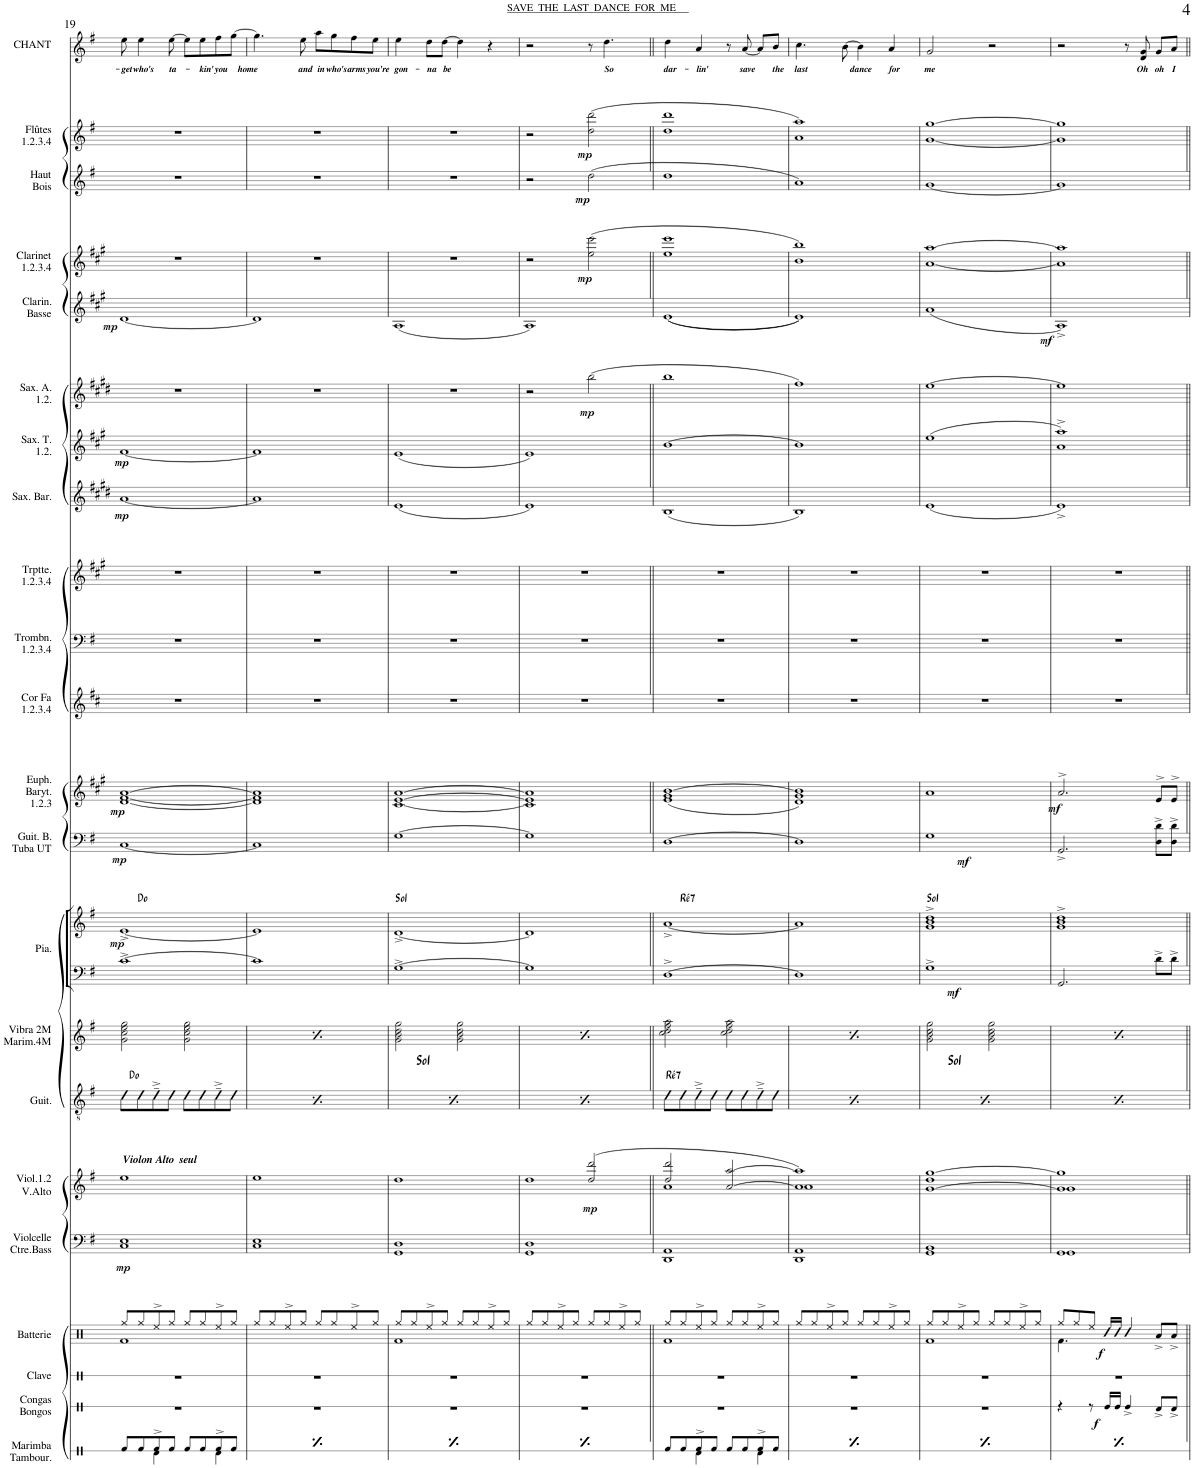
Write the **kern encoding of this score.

**kern	**kern	**dynam	**kern	**kern	**dynam	**kern	**dynam	**kern	**dynam	**kern	**harte	**kern	**kern	**kern	**dynam	**harte	**kern	**dynam	**kern	**dynam	**kern	**kern	**kern	**kern	**dynam	**kern	**dynam	**kern	**dynam	**kern	**dynam	**kern	**dynam	**kern	**dynam	**kern	**dynam	**kern	**text
*part22	*part21	*part21	*part20	*part19	*part19	*part18	*part18	*part17	*part17	*part16	*part16	*part15	*part14	*part14	*part14	*part14	*part13	*part13	*part12	*part12	*part11	*part10	*part9	*part8	*part8	*part7	*part7	*part6	*part6	*part5	*part5	*part4	*part4	*part3	*part3	*part2	*part2	*part1	*part1
*staff23	*staff22	*staff22	*staff21	*staff20	*staff20	*staff19	*staff19	*staff18	*staff18	*staff17	*	*staff16	*staff15	*staff14	*staff14/15	*	*staff13	*staff13	*staff12	*staff12	*staff11	*staff10	*staff9	*staff8	*staff8	*staff7	*staff7	*staff6	*staff6	*staff5	*staff5	*staff4	*staff4	*staff3	*staff3	*staff2	*staff2	*staff1	*staff1
*I"Maracas Tambourin	*I"Congas Bongos	*	*I"Claves	*I"Batterie	*	*I"Violoncelle ContreBasse	*	*I"Violon 1.2 .Alto	*	*I"Guitare	*	*I"Vibraphone 2 mains Marimba 4 mains	*I"Piano	*	*	*	*I"Guit..Basse Tuba UT	*	*I"Euphonium Baryton Sib 1.2.3	*	*I"Cor en Fa 1.2.3.4	*I"Trombone 1.2.3.4	*I"Trompette  1.2.3.4	*I"Sax  Baryton	*	*I"Sax Ténor 1.2	*	*I"Sax Alto 1.2	*	*I"Clarinette  Basse	*	*I"Clarinette  1.2.3.4	*	*I"Hautbois	*	*I"Flûte 1.2.3.4	*	*I"CHANT	*
*	*I'Congas Bongos	*	*I'Clave	*I'Batterie	*	*I'Violcelle Ctre.Bass	*	*	*	*I'Guit.	*	*I'Vibra 2M Marim.4M	*I'Pia.	*	*	*	*I'Guit. B. Tuba UT	*	*I'Euph. Baryt. 1.2.3	*	*I'Cor Fa 1.2.3.4	*I'Trombn. 1.2.3.4	*I'Trptte. 1.2.3.4	*I'Sax. Bar.	*	*I'Sax. T. 1.2.	*	*I'Sax. A. 1.2.	*	*I'Clarin. Basse	*	*I'Clarinet 1.2.3.4	*	*I'Haut Bois	*	*	*	*I'CHANT	*
!!LO:PB:g=z
*clefX	*clefX	*	*clefX	*clefX	*	*clefF4	*	*clefG2	*	*clefGv2	*	*clefG2	*clefF4	*clefG2	*	*	*clefF4	*	*clefG2	*	*clefG2	*clefF4	*clefG2	*clefG2	*	*clefG2	*	*clefG2	*	*clefG2	*	*clefG2	*	*clefG2	*	*clefG2	*	*clefG2	*
*	*	*	*	*	*	*	*	*	*	*	*	*	*	*	*	*	*Trd7c12	*	*Trd1c2	*	*Trd4c7	*	*Trd1c2	*Trd12c21	*	*Trd8c14	*	*Trd5c9	*	*Trd8c14	*	*Trd1c2	*	*	*	*	*	*	*
*k[]	*k[]	*	*k[]	*k[]	*	*k[f#]	*	*k[f#]	*	*k[f#]	*	*k[f#]	*k[f#]	*k[f#]	*	*	*k[f#]	*	*k[f#c#g#]	*	*k[f#c#]	*k[f#]	*k[f#c#g#]	*k[f#c#g#d#]	*	*k[f#c#g#]	*	*k[f#c#g#d#]	*	*k[f#c#g#]	*	*k[f#c#g#]	*	*k[f#]	*	*k[f#]	*	*k[f#]	*
*M4/4	*M4/4	*	*M4/4	*M4/4	*	*M4/4	*	*M4/4	*	*M4/4	*	*M4/4	*M4/4	*M4/4	*	*	*M4/4	*	*M4/4	*	*M4/4	*M4/4	*M4/4	*M4/4	*	*M4/4	*	*M4/4	*	*M4/4	*	*M4/4	*	*M4/4	*	*M4/4	*	*M4/4	*
*met(c)	*met(c)	*	*met(c)	*met(c)	*	*met(c)	*	*met(c)	*	*met(c)	*	*met(c)	*met(c)	*met(c)	*	*	*met(c)	*	*met(c)	*	*met(c)	*met(c)	*met(c)	*met(c)	*	*met(c)	*	*met(c)	*	*met(c)	*	*met(c)	*	*met(c)	*	*met(c)	*	*met(c)	*
=19	=19	=19	=19	=19	=19	=19	=19	=19	=19	=19	=19	=19	=19	=19	=19	=19	=19	=19	=19	=19	=19	=19	=19	=19	=19	=19	=19	=19	=19	=19	=19	=19	=19	=19	=19	=19	=19	=19	=19
*^	*	*	*	*^	*	*^	*	*^	*	*	*	*	*	*	*	*	*	*	*	*	*	*	*	*	*	*	*	*	*	*	*	*	*	*	*	*	*	*	*
!	!	!	!	!	!	!	!	!	!	!	!LO:TX:a:Bi:t=Violon Alto  seul	!	!	!	!	!	!	!	!	!	!	!	!	!	!	!	!	!	!	!	!	!	!	!	!	!	!	!	!	!	!	!	!
!	!	!	!	!	!	!	!	!	!	!LO:DY:b	!	!	!	!	!	!	!	!	!LO:DY:b	!	!	!LO:DY:b	!	!LO:DY:b	!	!	!	!	!LO:DY:b	!	!LO:DY:b	!	!	!	!LO:DY:b	!	!	!	!	!	!	!	!LO:LY:b
*	*	*	*	*	*	*	*	*	*	*	*	*	*	*	*	*	*	*^	*	*	*	*	*	*	*	*	*	*	*	*	*	*	*	*	*	*	*	*	*	*	*	*	*
8Rf/L	4ryy	1r	.	1r	1Rf	8Rgg/L	.	1C	1E	mp	1ryy	1ee	.	8G\L	.	2g\ 2cc\ 2ee\ 2gg\	[1c^	[1e^	8ryy	mp	.	[1C	mp	[1d [1f# [1a	mp	1r	1r	1r	[1a	mp	[1f#	mp	1r	.	[1d	mp	1r	.	1r	.	1r	.	8ee\	-get
!	!	!	!	!	!	!	!	!	!	!	!	!	!	!	!	!	!	!	!	!	!	!	!	!	!	!	!	!	!	!	!	!	!	!	!	!	!	!	!	!	!	!	!	!LO:LY:b
8Rf/	.	.	.	.	.	8Rgg/	.	.	.	.	.	.	.	8G\	C:maj	.	.	.	2..ryy	.	C:maj	.	.	.	.	.	.	.	.	.	.	.	.	.	.	.	.	.	.	.	.	.	4ee\	who's
8Rf^>/	4Rd\	.	.	.	.	8Ree^/	.	.	.	.	.	.	.	8G~^\	.	.	.	.	.	.	.	.	.	.	.	.	.	.	.	.	.	.	.	.	.	.	.	.	.	.	.	.	.	.
!	!	!	!	!	!	!	!	!	!	!	!	!	!	!	!	!	!	!	!	!	!	!	!	!	!	!	!	!	!	!	!	!	!	!	!	!	!	!	!	!	!	!	!	!LO:LY:b
8Rf/J	.	.	.	.	.	8Rgg/J	.	.	.	.	.	.	.	8G\J	.	.	.	.	.	.	.	.	.	.	.	.	.	.	.	.	.	.	.	.	.	.	.	.	.	.	.	.	[8ee\	ta-
8Rf/L	4ryy	.	.	.	.	8Rgg/L	.	.	.	.	.	.	.	8G\L	.	2g\ 2cc\ 2ee\ 2gg\	.	.	.	.	.	.	.	.	.	.	.	.	.	.	.	.	.	.	.	.	.	.	.	.	.	.	8ee\L]	.
!	!	!	!	!	!	!	!	!	!	!	!	!	!	!	!	!	!	!	!	!	!	!	!	!	!	!	!	!	!	!	!	!	!	!	!	!	!	!	!	!	!	!	!	!LO:LY:b
8Rf/	.	.	.	.	.	8Rgg/	.	.	.	.	.	.	.	8G\	.	.	.	.	.	.	.	.	.	.	.	.	.	.	.	.	.	.	.	.	.	.	.	.	.	.	.	.	8ee\	-kin'
!	!	!	!	!	!	!	!	!	!	!	!	!	!	!	!	!	!	!	!	!	!	!	!	!	!	!	!	!	!	!	!	!	!	!	!	!	!	!	!	!	!	!	!	!LO:LY:b
8Rf^>/	4Rd\	.	.	.	.	8Ree^/	.	.	.	.	.	.	.	8G~^\	.	.	.	.	.	.	.	.	.	.	.	.	.	.	.	.	.	.	.	.	.	.	.	.	.	.	.	.	8ff#\	you
!	!	!	!	!	!	!	!	!	!	!	!	!	!	!	!	!	!	!	!	!	!	!	!	!	!	!	!	!	!	!	!	!	!	!	!	!	!	!	!	!	!	!	!	!LO:LY:b
8Rf/J	.	.	.	.	.	8Rgg/J	.	.	.	.	.	.	.	8G\J	.	.	.	.	.	.	.	.	.	.	.	.	.	.	.	.	.	.	.	.	.	.	.	.	.	.	.	.	[8gg\J	home
*	*	*	*	*	*	*	*	*	*	*	*	*	*	*	*	*	*	*v	*v	*	*	*	*	*	*	*	*	*	*	*	*	*	*	*	*	*	*	*	*	*	*	*	*	*
=20	=20	=20	=20	=20	=20	=20	=20	=20	=20	=20	=20	=20	=20	=20	=20	=20	=20	=20	=20	=20	=20	=20	=20	=20	=20	=20	=20	=20	=20	=20	=20	=20	=20	=20	=20	=20	=20	=20	=20	=20	=20	=20	=20
8Rf/L	4ryy	1r	.	1r	1ryy	8Rgg/L	.	1C	1E	.	1ryy	1ee	.	8G\L	.	2g\ 2cc\ 2ee\ 2gg\	1c]	1e]	.	.	1C]	.	1d] 1f#] 1a]	.	1r	1r	1r	1a]	.	1f#]	.	1r	.	1d]	.	1r	.	1r	.	1r	.	4.gg\]	.
8Rf/	.	.	.	.	.	8Rgg/	.	.	.	.	.	.	.	8G\	C:maj	.	.	.	.	.	.	.	.	.	.	.	.	.	.	.	.	.	.	.	.	.	.	.	.	.	.	.	.
8Rf^>/	4Rd\	.	.	.	.	8Ree^/	.	.	.	.	.	.	.	8G~^\	.	.	.	.	.	.	.	.	.	.	.	.	.	.	.	.	.	.	.	.	.	.	.	.	.	.	.	.	.
!	!	!	!	!	!	!	!	!	!	!	!	!	!	!	!	!	!	!	!	!	!	!	!	!	!	!	!	!	!	!	!	!	!	!	!	!	!	!	!	!	!	!	!LO:LY:b
8Rf/J	.	.	.	.	.	8Rgg/J	.	.	.	.	.	.	.	8G\J	.	.	.	.	.	.	.	.	.	.	.	.	.	.	.	.	.	.	.	.	.	.	.	.	.	.	.	8ee\	and
!	!	!	!	!	!	!	!	!	!	!	!	!	!	!	!	!	!	!	!	!	!	!	!	!	!	!	!	!	!	!	!	!	!	!	!	!	!	!	!	!	!	!	!LO:LY:b
8Rf/L	4ryy	.	.	.	.	8Rgg/L	.	.	.	.	.	.	.	8G\L	.	2g\ 2cc\ 2ee\ 2gg\	.	.	.	.	.	.	.	.	.	.	.	.	.	.	.	.	.	.	.	.	.	.	.	.	.	8aa\L	in
!	!	!	!	!	!	!	!	!	!	!	!	!	!	!	!	!	!	!	!	!	!	!	!	!	!	!	!	!	!	!	!	!	!	!	!	!	!	!	!	!	!	!	!LO:LY:b
8Rf/	.	.	.	.	.	8Rgg/	.	.	.	.	.	.	.	8G\	.	.	.	.	.	.	.	.	.	.	.	.	.	.	.	.	.	.	.	.	.	.	.	.	.	.	.	8gg\	who's
!	!	!	!	!	!	!	!	!	!	!	!	!	!	!	!	!	!	!	!	!	!	!	!	!	!	!	!	!	!	!	!	!	!	!	!	!	!	!	!	!	!	!	!LO:LY:b
8Rf^>/	4Rd\	.	.	.	.	8Ree^/	.	.	.	.	.	.	.	8G~^\	.	.	.	.	.	.	.	.	.	.	.	.	.	.	.	.	.	.	.	.	.	.	.	.	.	.	.	8ff#\	arms
!	!	!	!	!	!	!	!	!	!	!	!	!	!	!	!	!	!	!	!	!	!	!	!	!	!	!	!	!	!	!	!	!	!	!	!	!	!	!	!	!	!	!	!LO:LY:b
8Rf/J	.	.	.	.	.	8Rgg/J	.	.	.	.	.	.	.	8G\J	.	.	.	.	.	.	.	.	.	.	.	.	.	.	.	.	.	.	.	.	.	.	.	.	.	.	.	8ee\J	you're
=21	=21	=21	=21	=21	=21	=21	=21	=21	=21	=21	=21	=21	=21	=21	=21	=21	=21	=21	=21	=21	=21	=21	=21	=21	=21	=21	=21	=21	=21	=21	=21	=21	=21	=21	=21	=21	=21	=21	=21	=21	=21	=21	=21
!	!	!	!	!	!	!	!	!	!	!	!	!	!	!	!	!	!	!	!	!	!	!	!	!	!	!	!	!	!	!	!	!	!	!	!	!	!	!	!	!	!	!	!LO:LY:b
8Rf/L	4ryy	1r	.	1r	1Rf	8Rgg/L	.	1GG	1D	.	1ryy	1dd	.	8G\L	.	2g\ 2b\ 2dd\ 2gg\	[1G^	[1d^	.	G:maj	[1G	.	[1c# [1e [1a	.	1r	1r	1r	(1e	.	(1e	.	1r	.	(1A	.	1r	.	1r	.	1r	.	4ee\	gon-
8Rf/	.	.	.	.	.	8Rgg/	.	.	.	.	.	.	.	8G\	C:maj	.	.	.	.	.	.	.	.	.	.	.	.	.	.	.	.	.	.	.	.	.	.	.	.	.	.	.	.
!	!	!	!	!	!	!	!	!	!	!	!	!	!	!	!	!	!	!	!	!	!	!	!	!	!	!	!	!	!	!	!	!	!	!	!	!	!	!	!	!	!	!	!LO:LY:b
8Rf^>/	4Rd\	.	.	.	.	8Ree^/	.	.	.	.	.	.	.	8G~^\	.	.	.	.	.	.	.	.	.	.	.	.	.	.	.	.	.	.	.	.	.	.	.	.	.	.	.	8dd\L	-na
!	!	!	!	!	!	!	!	!	!	!	!	!	!	!	!	!	!	!	!	!	!	!	!	!	!	!	!	!	!	!	!	!	!	!	!	!	!	!	!	!	!	!	!LO:LY:b
8Rf/J	.	.	.	.	.	8Rgg/J	.	.	.	.	.	.	.	8G\J	.	.	.	.	.	.	.	.	.	.	.	.	.	.	.	.	.	.	.	.	.	.	.	.	.	.	.	[8dd\J	be
8Rf/L	4ryy	.	.	.	.	8Rgg/L	.	.	.	.	.	.	.	8G\L	.	2g\ 2b\ 2dd\ 2gg\	.	.	.	.	.	.	.	.	.	.	.	.	.	.	.	.	.	.	.	.	.	.	.	.	.	4dd\]	.
8Rf/	.	.	.	.	.	8Rgg/	.	.	.	.	.	.	.	8G\	.	.	.	.	.	.	.	.	.	.	.	.	.	.	.	.	.	.	.	.	.	.	.	.	.	.	.	.	.
8Rf^>/	4Rd\	.	.	.	.	8Ree^/	.	.	.	.	.	.	.	8G~^\	.	.	.	.	.	.	.	.	.	.	.	.	.	.	.	.	.	.	.	.	.	.	.	.	.	.	.	4r	.
8Rf/J	.	.	.	.	.	8Rgg/J	.	.	.	.	.	.	.	8G\J	.	.	.	.	.	.	.	.	.	.	.	.	.	.	.	.	.	.	.	.	.	.	.	.	.	.	.	.	.
=22	=22	=22	=22	=22	=22	=22	=22	=22	=22	=22	=22	=22	=22	=22	=22	=22	=22	=22	=22	=22	=22	=22	=22	=22	=22	=22	=22	=22	=22	=22	=22	=22	=22	=22	=22	=22	=22	=22	=22	=22	=22	=22	=22
8Rf/L	4ryy	1r	.	1r	1ryy	8Rgg/L	.	1GG	1D	.	2ryy	1dd	.	8G\L	.	2g\ 2b\ 2dd\ 2gg\	1G]	1d]	.	.	1G]	.	1c#] 1e] 1a]	.	1r	1r	1r	1e)	.	1e)	.	2r	.	1A)	.	2r	.	2r	.	2r	.	2r	.
8Rf/	.	.	.	.	.	8Rgg/	.	.	.	.	.	.	.	8G\	C:maj	.	.	.	.	.	.	.	.	.	.	.	.	.	.	.	.	.	.	.	.	.	.	.	.	.	.	.	.
8Rf^>/	4Rd\	.	.	.	.	8Ree^/	.	.	.	.	.	.	.	8G~^\	.	.	.	.	.	.	.	.	.	.	.	.	.	.	.	.	.	.	.	.	.	.	.	.	.	.	.	.	.
8Rf/J	.	.	.	.	.	8Rgg/J	.	.	.	.	.	.	.	8G\J	.	.	.	.	.	.	.	.	.	.	.	.	.	.	.	.	.	.	.	.	.	.	.	.	.	.	.	.	.
!	!	!	!	!	!	!	!	!	!	!	!	!	!LO:DY:b	!	!	!	!	!	!	!	!	!	!	!	!	!	!	!	!	!	!	!	!LO:DY:b	!	!	!	!LO:DY:b	!	!LO:DY:b	!	!LO:DY:b	!	!
8Rf/L	4ryy	.	.	.	.	8Rgg/L	.	.	.	.	(2dd/ 2ddd/	.	mp	8G\L	.	2g\ 2b\ 2dd\ 2gg\	.	.	.	.	.	.	.	.	.	.	.	.	.	.	.	(2bb\	mp	.	.	(2ee\ 2eee\	mp	(2dd\	mp	(2dd\ 2ddd\	mp	8r	.
!	!	!	!	!	!	!	!	!	!	!	!	!	!	!	!	!	!	!	!	!	!	!	!	!	!	!	!	!	!	!	!	!	!	!	!	!	!	!	!	!	!	!	!LO:LY:b
8Rf/	.	.	.	.	.	8Rgg/	.	.	.	.	.	.	.	8G\	.	.	.	.	.	.	.	.	.	.	.	.	.	.	.	.	.	.	.	.	.	.	.	.	.	.	.	4.dd\	So
8Rf^>/	4Rd\	.	.	.	.	8Ree^/	.	.	.	.	.	.	.	8G~^\	.	.	.	.	.	.	.	.	.	.	.	.	.	.	.	.	.	.	.	.	.	.	.	.	.	.	.	.	.
8Rf/J	.	.	.	.	.	8Rgg/J	.	.	.	.	.	.	.	8G\J	.	.	.	.	.	.	.	.	.	.	.	.	.	.	.	.	.	.	.	.	.	.	.	.	.	.	.	.	.
=23||	=23||	=23||	=23||	=23||	=23||	=23||	=23||	=23||	=23||	=23||	=23||	=23||	=23||	=23||	=23||	=23||	=23||	=23||	=23||	=23||	=23||	=23||	=23||	=23||	=23||	=23||	=23||	=23||	=23||	=23||	=23||	=23||	=23||	=23||	=23||	=23||	=23||	=23||	=23||	=23||	=23||	=23||	=23||
!	!	!	!	!	!	!	!	!	!	!	!	!	!	!	!	!	!	!	!	!	!	!	!	!	!	!	!	!	!	!	!	!	!	!	!	!	!	!	!	!	!	!	!LO:LY:b
*	*	*	*	*	*	*	*	*	*	*	*	*	*	*	*	*	*	*^	*	*	*	*	*	*	*	*	*	*	*	*	*	*	*	*	*	*	*	*	*	*	*	*	*
8Rf/L	4ryy	1r	.	1r	1Rf	8Rgg/L	.	1DD	1AA	.	2dd/ 2ddd/	1a	.	8A\L	.	2cc\ 2dd\ 2ff#\ 2aa\	[1D^	[1a^	8ryy	.	.	[1D	.	(1e 1g# [1b	.	1r	1r	1r	(1B	.	[1b	.	1bb	.	((1e	.	1ee 1eee	.	1dd	.	1dd 1ddd	.	4dd\	dar-
!	!	!	!	!	!	!	!	!	!	!	!	!	!	!	!LO:H:kt=7	!	!	!	!	!	!LO:H:kt=7	!	!	!	!	!	!	!	!	!	!	!	!	!	!	!	!	!	!	!	!	!	!	!
8Rf/	.	.	.	.	.	8Rgg/	.	.	.	.	.	.	.	8A\	D:7	.	.	.	2..ryy	.	D:7	.	.	.	.	.	.	.	.	.	.	.	.	.	.	.	.	.	.	.	.	.	.	.
!	!	!	!	!	!	!	!	!	!	!	!	!	!	!	!	!	!	!	!	!	!	!	!	!	!	!	!	!	!	!	!	!	!	!	!	!	!	!	!	!	!	!	!	!LO:LY:b
8Rf^>/	4Rd\	.	.	.	.	8Ree^/	.	.	.	.	.	.	.	8A~^\	.	.	.	.	.	.	.	.	.	.	.	.	.	.	.	.	.	.	.	.	.	.	.	.	.	.	.	.	4a/	-lin'
8Rf/J	.	.	.	.	.	8Rgg/J	.	.	.	.	.	.	.	8A\J	.	.	.	.	.	.	.	.	.	.	.	.	.	.	.	.	.	.	.	.	.	.	.	.	.	.	.	.	.	.
8Rf/L	4ryy	.	.	.	.	8Rgg/L	.	.	.	.	[2a/ [2aa/	.	.	8A\L	.	2cc\ 2dd\ 2ff#\ 2aa\	.	.	.	.	.	.	.	.	.	.	.	.	.	.	.	.	.	.	.	.	.	.	.	.	.	.	8r	.
!	!	!	!	!	!	!	!	!	!	!	!	!	!	!	!	!	!	!	!	!	!	!	!	!	!	!	!	!	!	!	!	!	!	!	!	!	!	!	!	!	!	!	!	!LO:LY:b
8Rf/	.	.	.	.	.	8Rgg/	.	.	.	.	.	.	.	8A\	.	.	.	.	.	.	.	.	.	.	.	.	.	.	.	.	.	.	.	.	.	.	.	.	.	.	.	.	[8a/	save
8Rf^>/	4Rd\	.	.	.	.	8Ree^/	.	.	.	.	.	.	.	8A~^\	.	.	.	.	.	.	.	.	.	.	.	.	.	.	.	.	.	.	.	.	.	.	.	.	.	.	.	.	8a/L]	.
!	!	!	!	!	!	!	!	!	!	!	!	!	!	!	!	!	!	!	!	!	!	!	!	!	!	!	!	!	!	!	!	!	!	!	!	!	!	!	!	!	!	!	!	!LO:LY:b
8Rf/J	.	.	.	.	.	8Rgg/J	.	.	.	.	.	.	.	8A\J	.	.	.	.	.	.	.	.	.	.	.	.	.	.	.	.	.	.	.	.	.	.	.	.	.	.	.	.	8b/J	the
=24	=24	=24	=24	=24	=24	=24	=24	=24	=24	=24	=24	=24	=24	=24	=24	=24	=24	=24	=24	=24	=24	=24	=24	=24	=24	=24	=24	=24	=24	=24	=24	=24	=24	=24	=24	=24	=24	=24	=24	=24	=24	=24	=24	=24
!	!	!	!	!	!	!	!	!	!	!	!	!	!	!	!	!	!	!	!	!	!	!	!	!	!	!	!	!	!	!	!	!	!	!	!	!	!	!	!	!	!	!	!	!LO:LY:b
*	*	*	*	*	*	*	*	*	*	*	*	*	*	*	*	*	*	*v	*v	*	*	*	*	*	*	*	*	*	*	*	*	*	*	*	*	*	*	*	*	*	*	*	*	*
8Rf/L	4ryy	1r	.	1r	1ryy	8Rgg/L	.	1DD	1AA	.	1a] 1aa])	1a	.	8A\L	.	2cc\ 2dd\ 2ff#\ 2aa\	1D]	1a]	.	.	1D]	.	1d 1g# 1b])	.	1r	1r	1r	1B)	.	1b]	.	1ff#)	.	1e))	.	1b 1bb)	.	1a)	.	1a 1aa)	.	4.cc\	last
!	!	!	!	!	!	!	!	!	!	!	!	!	!	!	!LO:H:kt=7	!	!	!	!	!	!	!	!	!	!	!	!	!	!	!	!	!	!	!	!	!	!	!	!	!	!	!	!
8Rf/	.	.	.	.	.	8Rgg/	.	.	.	.	.	.	.	8A\	D:7	.	.	.	.	.	.	.	.	.	.	.	.	.	.	.	.	.	.	.	.	.	.	.	.	.	.	.	.
8Rf^>/	4Rd\	.	.	.	.	8Ree^/	.	.	.	.	.	.	.	8A~^\	.	.	.	.	.	.	.	.	.	.	.	.	.	.	.	.	.	.	.	.	.	.	.	.	.	.	.	.	.
!	!	!	!	!	!	!	!	!	!	!	!	!	!	!	!	!	!	!	!	!	!	!	!	!	!	!	!	!	!	!	!	!	!	!	!	!	!	!	!	!	!	!	!LO:LY:b
8Rf/J	.	.	.	.	.	8Rgg/J	.	.	.	.	.	.	.	8A\J	.	.	.	.	.	.	.	.	.	.	.	.	.	.	.	.	.	.	.	.	.	.	.	.	.	.	.	[8b\	dance
8Rf/L	4ryy	.	.	.	.	8Rgg/L	.	.	.	.	.	.	.	8A\L	.	2cc\ 2dd\ 2ff#\ 2aa\	.	.	.	.	.	.	.	.	.	.	.	.	.	.	.	.	.	.	.	.	.	.	.	.	.	4b\]	.
8Rf/	.	.	.	.	.	8Rgg/	.	.	.	.	.	.	.	8A\	.	.	.	.	.	.	.	.	.	.	.	.	.	.	.	.	.	.	.	.	.	.	.	.	.	.	.	.	.
!	!	!	!	!	!	!	!	!	!	!	!	!	!	!	!	!	!	!	!	!	!	!	!	!	!	!	!	!	!	!	!	!	!	!	!	!	!	!	!	!	!	!	!LO:LY:b
8Rf^>/	4Rd\	.	.	.	.	8Ree^/	.	.	.	.	.	.	.	8A~^\	.	.	.	.	.	.	.	.	.	.	.	.	.	.	.	.	.	.	.	.	.	.	.	.	.	.	.	4a/	for
8Rf/J	.	.	.	.	.	8Rgg/J	.	.	.	.	.	.	.	8A\J	.	.	.	.	.	.	.	.	.	.	.	.	.	.	.	.	.	.	.	.	.	.	.	.	.	.	.	.	.
=25	=25	=25	=25	=25	=25	=25	=25	=25	=25	=25	=25	=25	=25	=25	=25	=25	=25	=25	=25	=25	=25	=25	=25	=25	=25	=25	=25	=25	=25	=25	=25	=25	=25	=25	=25	=25	=25	=25	=25	=25	=25	=25	=25
!	!	!	!	!	!	!	!	!	!	!	!	!	!	!	!	!	!	!	!LO:DY:b=2	!	!	!LO:DY:b	!	!	!	!	!	!	!	!	!	!	!	!	!	!	!	!	!	!	!	!	!LO:LY:b
8Rf/L	4ryy	1r	.	1r	1Rf	8Rgg/L	.	1GG	1BB	.	[1g [1gg	1dd	.	8A\L	.	2g\ 2b\ 2dd\ 2gg\	1G^	1g^ 1b^ 1dd^	mf	G:maj	1G	mf	1a	.	1r	1r	1r	(1e	.	(1ee	.	[1ee	.	(1a	.	[1a [1aa	.	[1g	.	[1g [1gg	.	2g/	me
!	!	!	!	!	!	!	!	!	!	!	!	!	!	!	!LO:H:kt=7	!	!	!	!	!	!	!	!	!	!	!	!	!	!	!	!	!	!	!	!	!	!	!	!	!	!	!	!
8Rf/	.	.	.	.	.	8Rgg/	.	.	.	.	.	.	.	8A\	D:7	.	.	.	.	.	.	.	.	.	.	.	.	.	.	.	.	.	.	.	.	.	.	.	.	.	.	.	.
8Rf^>/	4Rd\	.	.	.	.	8Ree^/	.	.	.	.	.	.	.	8A~^\	.	.	.	.	.	.	.	.	.	.	.	.	.	.	.	.	.	.	.	.	.	.	.	.	.	.	.	.	.
8Rf/J	.	.	.	.	.	8Rgg/J	.	.	.	.	.	.	.	8A\J	.	.	.	.	.	.	.	.	.	.	.	.	.	.	.	.	.	.	.	.	.	.	.	.	.	.	.	.	.
8Rf/L	4ryy	.	.	.	.	8Rgg/L	.	.	.	.	.	.	.	8A\L	.	2g\ 2b\ 2dd\ 2gg\	.	.	.	.	.	.	.	.	.	.	.	.	.	.	.	.	.	.	.	.	.	.	.	.	.	2r	.
8Rf/	.	.	.	.	.	8Rgg/	.	.	.	.	.	.	.	8A\	.	.	.	.	.	.	.	.	.	.	.	.	.	.	.	.	.	.	.	.	.	.	.	.	.	.	.	.	.
8Rf^>/	4Rd\	.	.	.	.	8Ree^/	.	.	.	.	.	.	.	8A~^\	.	.	.	.	.	.	.	.	.	.	.	.	.	.	.	.	.	.	.	.	.	.	.	.	.	.	.	.	.
8Rf/J	.	.	.	.	.	8Rgg/J	.	.	.	.	.	.	.	8A\J	.	.	.	.	.	.	.	.	.	.	.	.	.	.	.	.	.	.	.	.	.	.	.	.	.	.	.	.	.
=26	=26	=26	=26	=26	=26	=26	=26	=26	=26	=26	=26	=26	=26	=26	=26	=26	=26	=26	=26	=26	=26	=26	=26	=26	=26	=26	=26	=26	=26	=26	=26	=26	=26	=26	=26	=26	=26	=26	=26	=26	=26	=26	=26
!	!	!	!	!	!	!	!	!	!	!	!	!	!	!	!	!	!	!	!	!	!	!	!	!LO:DY:b	!	!	!	!	!	!	!	!	!	!	!LO:DY:b	!	!	!	!	!	!	!	!
8Rf/L	4ryy	4r	.	1r	4.Rf\	8Rgg/L	.	1GG	1GG	.	1g] 1gg]	1g	.	8A\L	.	2g\ 2b\ 2dd\ 2gg\	2.GG/	1g^ 1b^ 1dd^	.	.	2.GG^/	.	2.a^>/	mf	1r	1r	1r	1e^)	.	1a^ 1aa^)	.	1ee]	.	1A^)	mf	1a] 1aa]	.	1g]	.	1g] 1gg]	.	2r	.
!	!	!	!	!	!	!	!	!	!	!	!	!	!	!	!LO:H:kt=7	!	!	!	!	!	!	!	!	!	!	!	!	!	!	!	!	!	!	!	!	!	!	!	!	!	!	!	!
8Rf/	.	.	.	.	.	8Rgg/	.	.	.	.	.	.	.	8A\	D:7	.	.	.	.	.	.	.	.	.	.	.	.	.	.	.	.	.	.	.	.	.	.	.	.	.	.	.	.
!	!	!	!LO:DY:b	!	!	!	!LO:DY:b	!	!	!	!	!	!	!	!	!	!	!	!	!	!	!	!	!	!	!	!	!	!	!	!	!	!	!	!	!	!	!	!	!	!	!	!
8Rf^>/	4Rd\	8r	f	.	.	8Ree/J	f	.	.	.	.	.	.	8A~^\	.	.	.	.	.	.	.	.	.	.	.	.	.	.	.	.	.	.	.	.	.	.	.	.	.	.	.	.	.
8Rf/J	.	16Re/LL	.	.	16Rcc/LL	2ryy	.	.	.	.	.	.	.	8A\J	.	.	.	.	.	.	.	.	.	.	.	.	.	.	.	.	.	.	.	.	.	.	.	.	.	.	.	.	.
.	.	16Re/JJ	.	.	16Rcc/JJ	.	.	.	.	.	.	.	.	.	.	.	.	.	.	.	.	.	.	.	.	.	.	.	.	.	.	.	.	.	.	.	.	.	.	.	.	.	.
8Rf/L	4ryy	4Re^/	.	.	4Rcc/	.	.	.	.	.	.	.	.	8A\L	.	2g\ 2b\ 2dd\ 2gg\	.	.	.	.	.	.	.	.	.	.	.	.	.	.	.	.	.	.	.	.	.	.	.	.	.	8r	.
!	!	!	!	!	!	!	!	!	!	!	!	!	!	!	!	!	!	!	!	!	!	!	!	!	!	!	!	!	!	!	!	!	!	!	!	!	!	!	!	!	!	!	!LO:LY:b
8Rf/	.	.	.	.	.	.	.	.	.	.	.	.	.	8A\	.	.	.	.	.	.	.	.	.	.	.	.	.	.	.	.	.	.	.	.	.	.	.	.	.	.	.	8d/ 8g/	Oh
!	!	!	!	!	!	!	!	!	!	!	!	!	!	!	!	!	!	!	!	!	!	!	!	!	!	!	!	!	!	!	!	!	!	!	!	!	!	!	!	!	!	!	!LO:LY:b
8Rf^>/	4Rd\	8Rd^/L	.	.	8Ra^/L	.	.	.	.	.	.	.	.	8A~^\	.	.	8d^\L	.	.	.	8D\^ 8d\^L	.	8e^>/L	.	.	.	.	.	.	.	.	.	.	.	.	.	.	.	.	.	.	8g/L	oh
!	!	!	!	!	!	!	!	!	!	!	!	!	!	!	!	!	!	!	!	!	!	!	!	!	!	!	!	!	!	!	!	!	!	!	!	!	!	!	!	!	!	!	!LO:LY:b
8Rf/J	.	8Rd^/J	.	.	8Ra^/J	8ryy	.	.	.	.	.	.	.	8A\J	.	.	8d^\J	.	.	.	8D\^ 8d\^J	.	8e^>/J	.	.	.	.	.	.	.	.	.	.	.	.	.	.	.	.	.	.	8a/J	I
*	*	*	*	*	*v	*v	*	*	*	*	*v	*v	*	*	*	*	*	*	*	*	*	*	*	*	*	*	*	*	*	*	*	*	*	*	*	*	*	*	*	*	*	*	*
*v	*v	*	*	*	*	*	*v	*v	*	*	*	*	*	*	*	*	*	*	*	*	*	*	*	*	*	*	*	*	*	*	*	*	*	*	*	*	*	*	*	*	*
=||	=||	=||	=||	=||	=||	=||	=||	=||	=||	=||	=||	=||	=||	=||	=||	=||	=||	=||	=||	=||	=||	=||	=||	=||	=||	=||	=||	=||	=||	=||	=||	=||	=||	=||	=||	=||	=||	=||	=||
*-	*-	*-	*-	*-	*-	*-	*-	*-	*-	*-	*-	*-	*-	*-	*-	*-	*-	*-	*-	*-	*-	*-	*-	*-	*-	*-	*-	*-	*-	*-	*-	*-	*-	*-	*-	*-	*-	*-	*-
